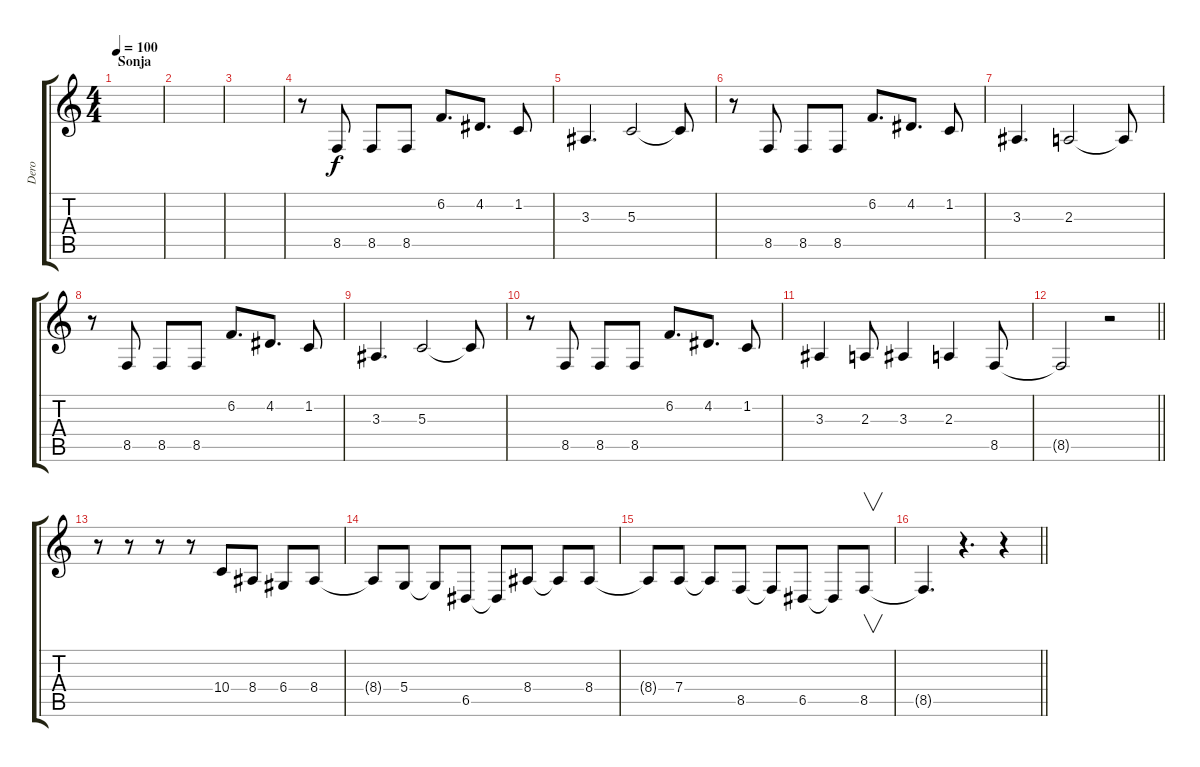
\track ("Dero" "Dero") {instrument choiraahs}
\staff {score tabs}
\tuning (E4 B3 G3 D3 A2 E2) {hide}
\ts (4 4)
\section ("" "Sonja")
\tempo 100
\clef g2
\ks c
|
|
|
r.8 8.5.8 8.5.8 8.5.8 6.2.8{d} 4.2.8{d} 1.2.8 |
3.3.4{d} 5.3.2 5.3{t}.8 |
r.8 8.5.8 8.5.8 8.5.8 6.2.8{d} 4.2.8{d} 1.2.8 |
3.3.4{d} 2.3.2 2.3{t}.8 |
r.8 8.5.8 8.5.8 8.5.8 6.2.8{d} 4.2.8{d} 1.2.8 |
3.3.4{d} 5.3.2 5.3{t}.8 |
r.8 8.5.8 8.5.8 8.5.8 6.2.8{d} 4.2.8{d} 1.2.8 |
3.3.4 2.3.8 3.3.4 2.3.4 8.5.8 |
\barLineRight lightlight
8.5{t}.2 r.2 |
r.8 r.8 r.8 r.8 10.4.8 8.4.8 6.4.8 8.4.8 |
8.4{t}.8 5.4.8 5.4{t}.8 6.5.8 6.5{t}.8 8.4.8 8.4{t}.8 8.4.8 |
8.4{t}.8 7.4.8 7.4{t}.8 8.5.8 8.5{t}.8 6.5.8 6.5{t}.8 8.5.8{v} |
\barLineRight lightlight
8.5{t}.4{d} r.4{d} r.4
